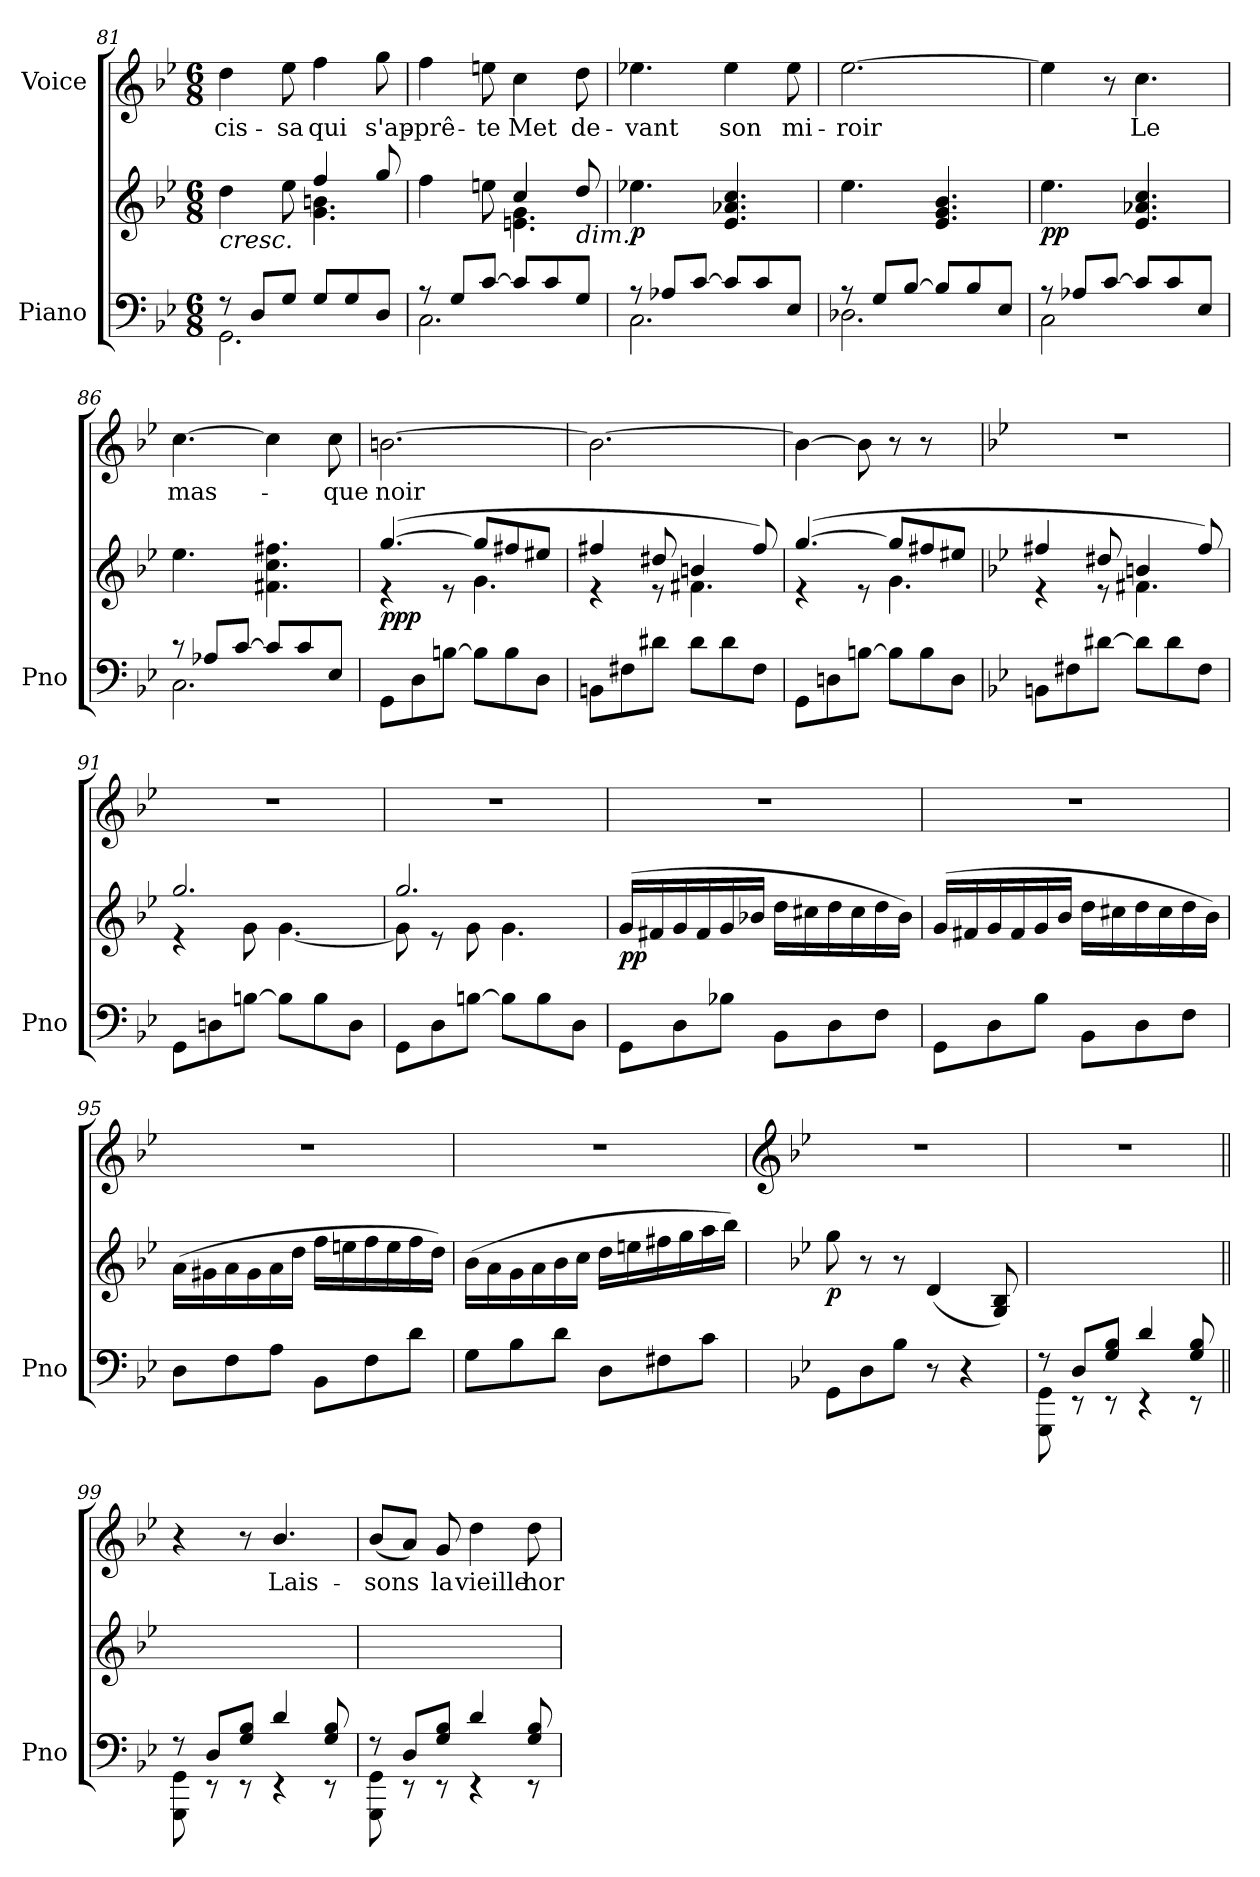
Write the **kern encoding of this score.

**kern	**kern	**dynam	**kern	**text
*part2	*part2	*part2	*part1	*part1
*staff3	*staff2	*staff2/3	*staff1	*staff1
*I"Piano	*	*	*I"Voice	*
*I'Pno	*	*	*	*
*clefF4	*clefG2	*	*clefG2	*
*k[b-e-]	*k[b-e-]	*	*k[b-e-]	*
*M6/8	*M6/8	*	*M6/8	*
=81	=81	=81	=81	=81
*^	*^	*	*	*
!	!	!LO:TX:b:i:t=cresc.	!	!	!	!
!	!	!	!	!	!	!LO:LY:b
8r	2.GG\	4dd\	4ryy	.	4dd\	-cis-
8D/L	.	.	.	.	.	.
!	!	!	!	!	!	!LO:LY:b
8G/J	.	8ee-\	8ryy	.	8ee-\	-sa
!	!	!	!	!	!	!LO:LY:b
8G/L	.	4ff/	4.g\ 4.bn\	.	4ff\	qui
8G/	.	.	.	.	.	.
!	!	!	!	!	!	!LO:LY:b
8D/J	.	8gg/	.	.	8gg\	s'ap-
!!LO:LB:g=z
=82	=82	=82	=82	=82	=82	=82
!	!	!	!	!	!	!LO:LY:b
8r	2.C\	4ff\	4ryy	.	4ff\	-prê-
8G/L	.	.	.	.	.	.
!	!	!	!	!	!	!LO:LY:b
[8c/J	.	8een\	8ryy	.	8een\	-te
!	!	!	!	!	!	!LO:LY:b
8c/L]	.	4cc/	4.en\ 4.g\	.	4cc\	Met
8c/	.	.	.	.	.	.
!	!	!LO:TX:b:i:t=dim.	!	!	!	!
!	!	!	!	!	!	!LO:LY:b
8G/J	.	8dd/	.	.	8dd\	de-
*	*	*v	*v	*	*	*
=83	=83	=83	=83	=83	=83
!	!	!	!LO:DY:b	!	!LO:LY:b
8r	2.C\	4.ee-X\	p	4.ee-X\	-vant
8A-X/L	.	.	.	.	.
[8c/J	.	.	.	.	.
!	!	!	!	!	!LO:LY:b
8c/L]	.	4.e-/ 4.a-X/ 4.cc/	.	4ee-\	son
8c/	.	.	.	.	.
!	!	!	!	!	!LO:LY:b
8E-/J	.	.	.	8ee-\	mi-
=84	=84	=84	=84	=84	=84
!	!	!	!	!	!LO:LY:b
8r	2.D-X\	4.ee-\	.	[2.ee-\	-roir
8G/L	.	.	.	.	.
[8B-/J	.	.	.	.	.
8B-/L]	.	4.e-/ 4.g/ 4.b-/	.	.	.
8B-/	.	.	.	.	.
8E-/J	.	.	.	.	.
=85	=85	=85	=85	=85	=85
!	!	!	!LO:DY:b	!	!
8r	2C\	4.ee-\	pp	4ee-\]	.
8A-X/L	.	.	.	.	.
[8c/J	.	.	.	8r	.
!	!	!	!	!	!LO:LY:b
8c/L]	.	4.e-/ 4.a-X/ 4.cc/	.	4.cc\	Le
8c/	4ryy	.	.	.	.
8E-/J	.	.	.	.	.
!!LO:PB:g=z
=86	=86	=86	=86	=86	=86
!	!	!	!	!	!LO:LY:b
8r	2.C\	4.ee-\	.	[4.cc\	mas-
8A-X/L	.	.	.	.	.
[8c/J	.	.	.	.	.
8c/L]	.	4.f#X\ 4.cc\ 4.ff#X\	.	4cc\]	.
8c/	.	.	.	.	.
!	!	!	!	!	!LO:LY:b
8E-/J	.	.	.	8cc\	-que
*v	*v	*	*	*	*
=87	=87	=87	=87	=87
*	*^	*	*	*
!	!	!	!LO:DY:b	!	!LO:LY:b
8GG\L	([4.gg/	4r	ppp	[2.bn\	noir
8D\	.	.	.	.	.
[8Bn\J	.	8r	.	.	.
8B\L]	8gg/L]	4.g\	.	.	.
8B\	8ff#X/	.	.	.	.
8D\J	8ee#X/J	.	.	.	.
=88	=88	=88	=88	=88	=88
8BBn\L	4ff#X/	4r	.	2.bn\_	.
8F#X\	.	.	.	.	.
8d#X\J	8dd#X/	8r	.	.	.
8d#\L	4bn/	4.f#X\	.	.	.
8d#\	.	.	.	.	.
8F#\J	8ff#/)	.	.	.	.
=89	=89	=89	=89	=89	=89
8GG\L	([4.gg/	4r	.	4bn\_	.
8Dn\	.	.	.	.	.
[8Bn\J	.	8r	.	8b\]	.
8B\L]	8gg/L]	4.g\	.	8r	.
8B\	8ff#X/	.	.	8r	.
8D\J	8ee#X/J	.	.	8ryy	.
!!LO:LB:g=z
=90	=90	=90	=90	=90	=90
*k[b-e-]	*k[b-e-]	*	*	*k[b-e-]	*
8BBn\L	4ff#X/	4r	.	2.r	.
8F#X\	.	.	.	.	.
[8d#X\J	8dd#X/	8r	.	.	.
8d#\L]	4bn/	4.f#X\	.	.	.
8d#\	.	.	.	.	.
8F#\J	8ff#/)	.	.	.	.
=91	=91	=91	=91	=91	=91
8GG\L	2.gg/	4r	.	2.r	.
8Dn\	.	.	.	.	.
[8Bn\J	.	8g\	.	.	.
8B\L]	.	[4.g\	.	.	.
8B\	.	.	.	.	.
8D\J	.	.	.	.	.
=92	=92	=92	=92	=92	=92
8GG\L	2.gg/	8g\]	.	2.r	.
8D\	.	8r	.	.	.
[8Bn\J	.	8g\	.	.	.
8B\L]	.	4.g\	.	.	.
8B\	.	.	.	.	.
8D\J	.	.	.	.	.
*	*v	*v	*	*	*
=93	=93	=93	=93	=93
!	!	!LO:DY:b	!	!
8GG\L	(16g/LL	pp	2.r	.
.	16f#X/	.	.	.
8D\	16g/	.	.	.
.	16f#/	.	.	.
8B-X\J	16g/	.	.	.
.	16b-X/JJ	.	.	.
8BB-\L	16dd\LL	.	.	.
.	16cc#X\	.	.	.
8D\	16dd\	.	.	.
.	16cc#\	.	.	.
8F\J	16dd\	.	.	.
.	16b-\JJ)	.	.	.
!!LO:LB:g=z
=94	=94	=94	=94	=94
8GG\L	(16g/LL	.	2.r	.
.	16f#X/	.	.	.
8D\	16g/	.	.	.
.	16f#/	.	.	.
8B-\J	16g/	.	.	.
.	16b-/JJ	.	.	.
8BB-\L	16dd\LL	.	.	.
.	16cc#X\	.	.	.
8D\	16dd\	.	.	.
.	16cc#\	.	.	.
8F\J	16dd\	.	.	.
.	16b-\JJ)	.	.	.
=95	=95	=95	=95	=95
8D\L	(16a\LL	.	2.r	.
.	16g#X\	.	.	.
8F\	16a\	.	.	.
.	16g#\	.	.	.
8A\J	16a\	.	.	.
.	16dd\JJ	.	.	.
8BB-\L	16ff\LL	.	.	.
.	16een\	.	.	.
8F\	16ff\	.	.	.
.	16ee\	.	.	.
8d\J	16ff\	.	.	.
.	16dd\JJ)	.	.	.
!!LO:LB:g=z
=96	=96	=96	=96	=96
8G\L	(16b-\LL	.	2.r	.
.	16a\	.	.	.
8B-\	16g\	.	.	.
.	16a\	.	.	.
8d\J	16b-\	.	.	.
.	16cc\JJ	.	.	.
8D\L	16dd\LL	.	.	.
.	16een\	.	.	.
8F#X\	16ff#X\	.	.	.
.	16gg\	.	.	.
8c\J	16aa\	.	.	.
.	16bb-\JJ)	.	.	.
!!LO:LB:g=z
=97	=97	=97	=97	=97
*	*	*	*clefG2	*
*	*	*	*k[b-e-]	*
!	!	!LO:DY:b	!	!
8GG\L	8gg\	p	2.r	.
8D\	8r	.	.	.
8B-\J	8r	.	.	.
8r	(4d/	.	.	.
4r	.	.	.	.
.	8G/ 8B-/)	.	.	.
=98	=98	=98	=98	=98
*^	*	*	*	*
8r	8GGG\ 8GG\	2.ryy	.	2.r	.
8D/L	8r	.	.	.	.
8G/ 8B-/J	8r	.	.	.	.
4d/	4r	.	.	.	.
8G/ 8B-/	8r	.	.	.	.
=99||	=99||	=99||	=99||	=99||	=99||
8r	8GGG\ 8GG\	2.ryy	.	4r	.
8D/L	8r	.	.	.	.
8G/ 8B-/J	8r	.	.	8r	.
!	!	!	!	!	!LO:LY:b
4d/	4r	.	.	4.b-/	Lais-
8G/ 8B-/	8r	.	.	.	.
=100	=100	=100	=100	=100	=100
!	!	!	!	!	!LO:LY:b
8r	8GGG\ 8GG\	2.ryy	.	(8b-/L	-sons
8D/L	8r	.	.	8a/J)	.
!	!	!	!	!	!LO:LY:b
8G/ 8B-/J	8r	.	.	8g/	la
!	!	!	!	!	!LO:LY:b
4d/	4r	.	.	4dd\	vieille
!	!	!	!	!	!LO:LY:b
8G/ 8B-/	8r	.	.	8dd\	hor-
*v	*v	*	*	*	*
=	=	=	=	=
*-	*-	*-	*-	*-
